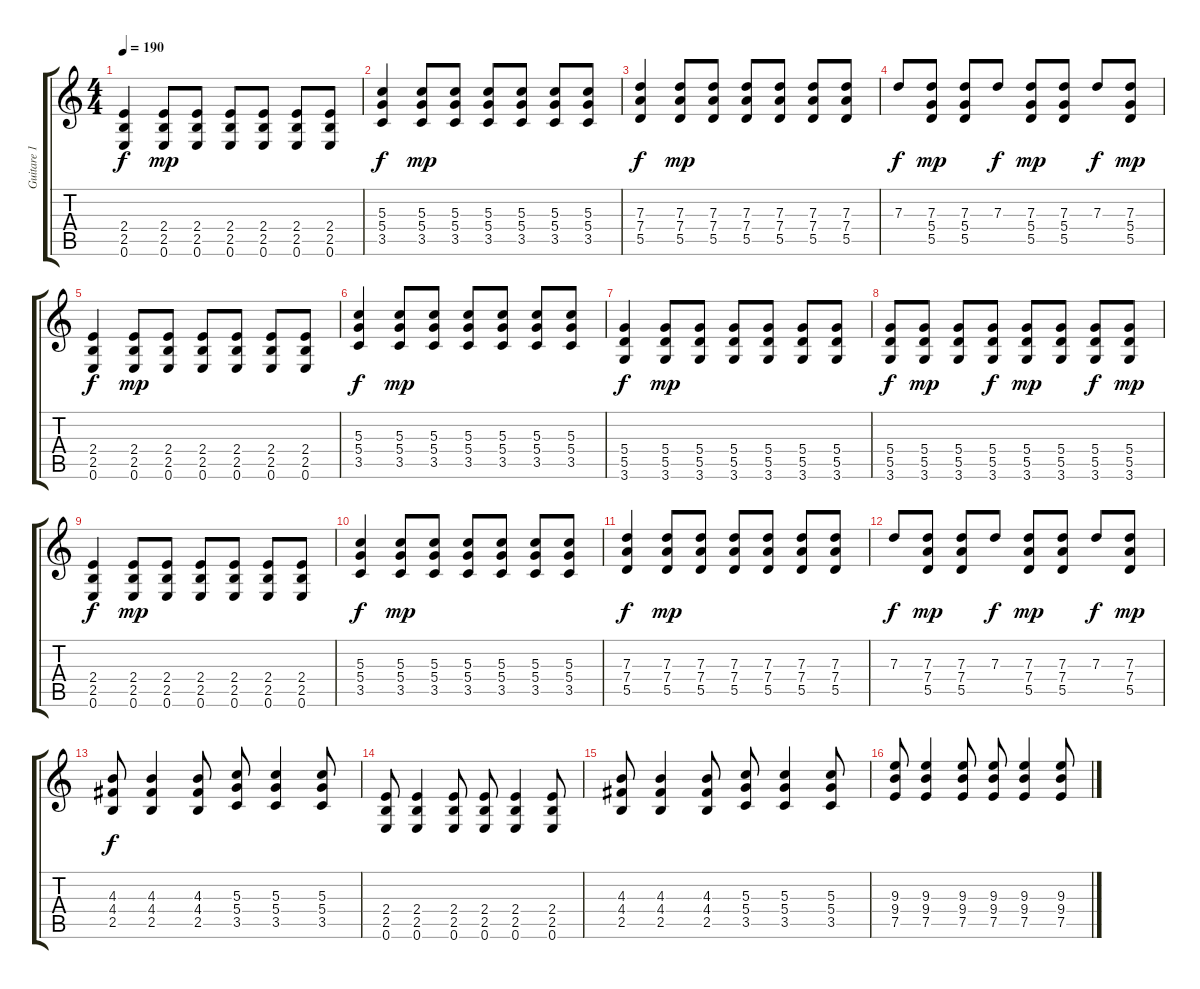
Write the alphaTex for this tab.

\track ("Guitare 1" "Guitare 1") {instrument overdrivenguitar}
\staff {score tabs}
\tuning (E4 B3 G3 D3 A2 E2) {hide}
\ts (4 4)
\tempo 190
\clef g2
\ks c
(2.4 2.5 0.6).4{dy f} (2.4 2.5 0.6).8{dy mp} (2.4 2.5 0.6).8 (2.4 2.5 0.6).8 (2.4 2.5 0.6).8 (2.4 2.5 0.6).8 (2.4 2.5 0.6).8 |
(5.3 5.4 3.5).4{dy f} (5.3 5.4 3.5).8{dy mp} (5.3 5.4 3.5).8 (5.3 5.4 3.5).8 (5.3 5.4 3.5).8 (5.3 5.4 3.5).8 (5.3 5.4 3.5).8 |
(7.3 7.4 5.5).4{dy f} (7.3 7.4 5.5).8{dy mp} (7.3 7.4 5.5).8 (7.3 7.4 5.5).8 (7.3 7.4 5.5).8 (7.3 7.4 5.5).8 (7.3 7.4 5.5).8 |
7.3.8{dy f} (7.3 5.4 5.5).8{dy mp} (7.3 5.4 5.5).8 7.3.8{dy f} (7.3 5.4 5.5).8{dy mp} (7.3 5.4 5.5).8 7.3.8{dy f} (7.3 5.4 5.5).8{dy mp} |
(2.4 2.5 0.6).4{dy f} (2.4 2.5 0.6).8{dy mp} (2.4 2.5 0.6).8 (2.4 2.5 0.6).8 (2.4 2.5 0.6).8 (2.4 2.5 0.6).8 (2.4 2.5 0.6).8 |
(5.3 5.4 3.5).4{dy f} (5.3 5.4 3.5).8{dy mp} (5.3 5.4 3.5).8 (5.3 5.4 3.5).8 (5.3 5.4 3.5).8 (5.3 5.4 3.5).8 (5.3 5.4 3.5).8 |
(5.4 5.5 3.6).4{dy f} (5.4 5.5 3.6).8{dy mp} (5.4 5.5 3.6).8 (5.4 5.5 3.6).8 (5.4 5.5 3.6).8 (5.4 5.5 3.6).8 (5.4 5.5 3.6).8 |
(5.4 5.5 3.6).8{dy f} (5.4 5.5 3.6).8{dy mp} (5.4 5.5 3.6).8 (5.4 5.5 3.6).8{dy f} (5.4 5.5 3.6).8{dy mp} (5.4 5.5 3.6).8 (5.4 5.5 3.6).8{dy f} (5.4 5.5 3.6).8{dy mp} |
(2.4 2.5 0.6).4{dy f} (2.4 2.5 0.6).8{dy mp} (2.4 2.5 0.6).8 (2.4 2.5 0.6).8 (2.4 2.5 0.6).8 (2.4 2.5 0.6).8 (2.4 2.5 0.6).8 |
(5.3 5.4 3.5).4{dy f} (5.3 5.4 3.5).8{dy mp} (5.3 5.4 3.5).8 (5.3 5.4 3.5).8 (5.3 5.4 3.5).8 (5.3 5.4 3.5).8 (5.3 5.4 3.5).8 |
(7.3 7.4 5.5).4{dy f} (7.3 7.4 5.5).8{dy mp} (7.3 7.4 5.5).8 (7.3 7.4 5.5).8 (7.3 7.4 5.5).8 (7.3 7.4 5.5).8 (7.3 7.4 5.5).8 |
7.3.8{dy f} (7.3 7.4 5.5).8{dy mp} (7.3 7.4 5.5).8 7.3.8{dy f} (7.3 7.4 5.5).8{dy mp} (7.3 7.4 5.5).8 7.3.8{dy f} (7.3 7.4 5.5).8{dy mp} |
(4.3 4.4 2.5).8{dy f} (4.3 4.4 2.5).4 (4.3 4.4 2.5).8 (5.3 5.4 3.5).8 (5.3 5.4 3.5).4 (5.3 5.4 3.5).8 |
(2.4 2.5 0.6).8 (2.4 2.5 0.6).4 (2.4 2.5 0.6).8 (2.4 2.5 0.6).8 (2.4 2.5 0.6).4 (2.4 2.5 0.6).8 |
(4.3 4.4 2.5).8 (4.3 4.4 2.5).4 (4.3 4.4 2.5).8 (5.3 5.4 3.5).8 (5.3 5.4 3.5).4 (5.3 5.4 3.5).8 |
(9.3 9.4 7.5).8 (9.3 9.4 7.5).4 (9.3 9.4 7.5).8 (9.3 9.4 7.5).8 (9.3 9.4 7.5).4 (9.3 9.4 7.5).8
